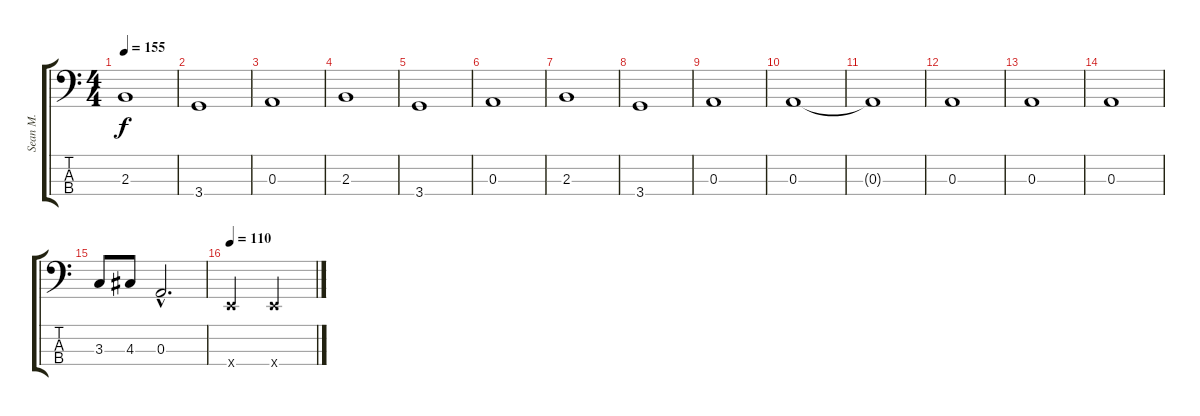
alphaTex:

\track ("Sean M." "Sean M.") {instrument electricbassfinger}
\staff {score tabs}
\tuning (G2 D2 A1 E1) {hide}
\ts (4 4)
\tempo 155
\clef f4
\ks c
2.3.1{dy f} |
3.4.1 |
0.3.1 |
2.3.1 |
3.4.1 |
0.3.1 |
2.3.1 |
3.4.1 |
0.3.1 |
0.3.1 |
0.3{t}.1 |
0.3.1 |
0.3.1 |
0.3.1 |
3.3.8 4.3.8 0.3{hac}.2{d} |
\tempo 110
0.4{x}.2 0.4{x}.2
